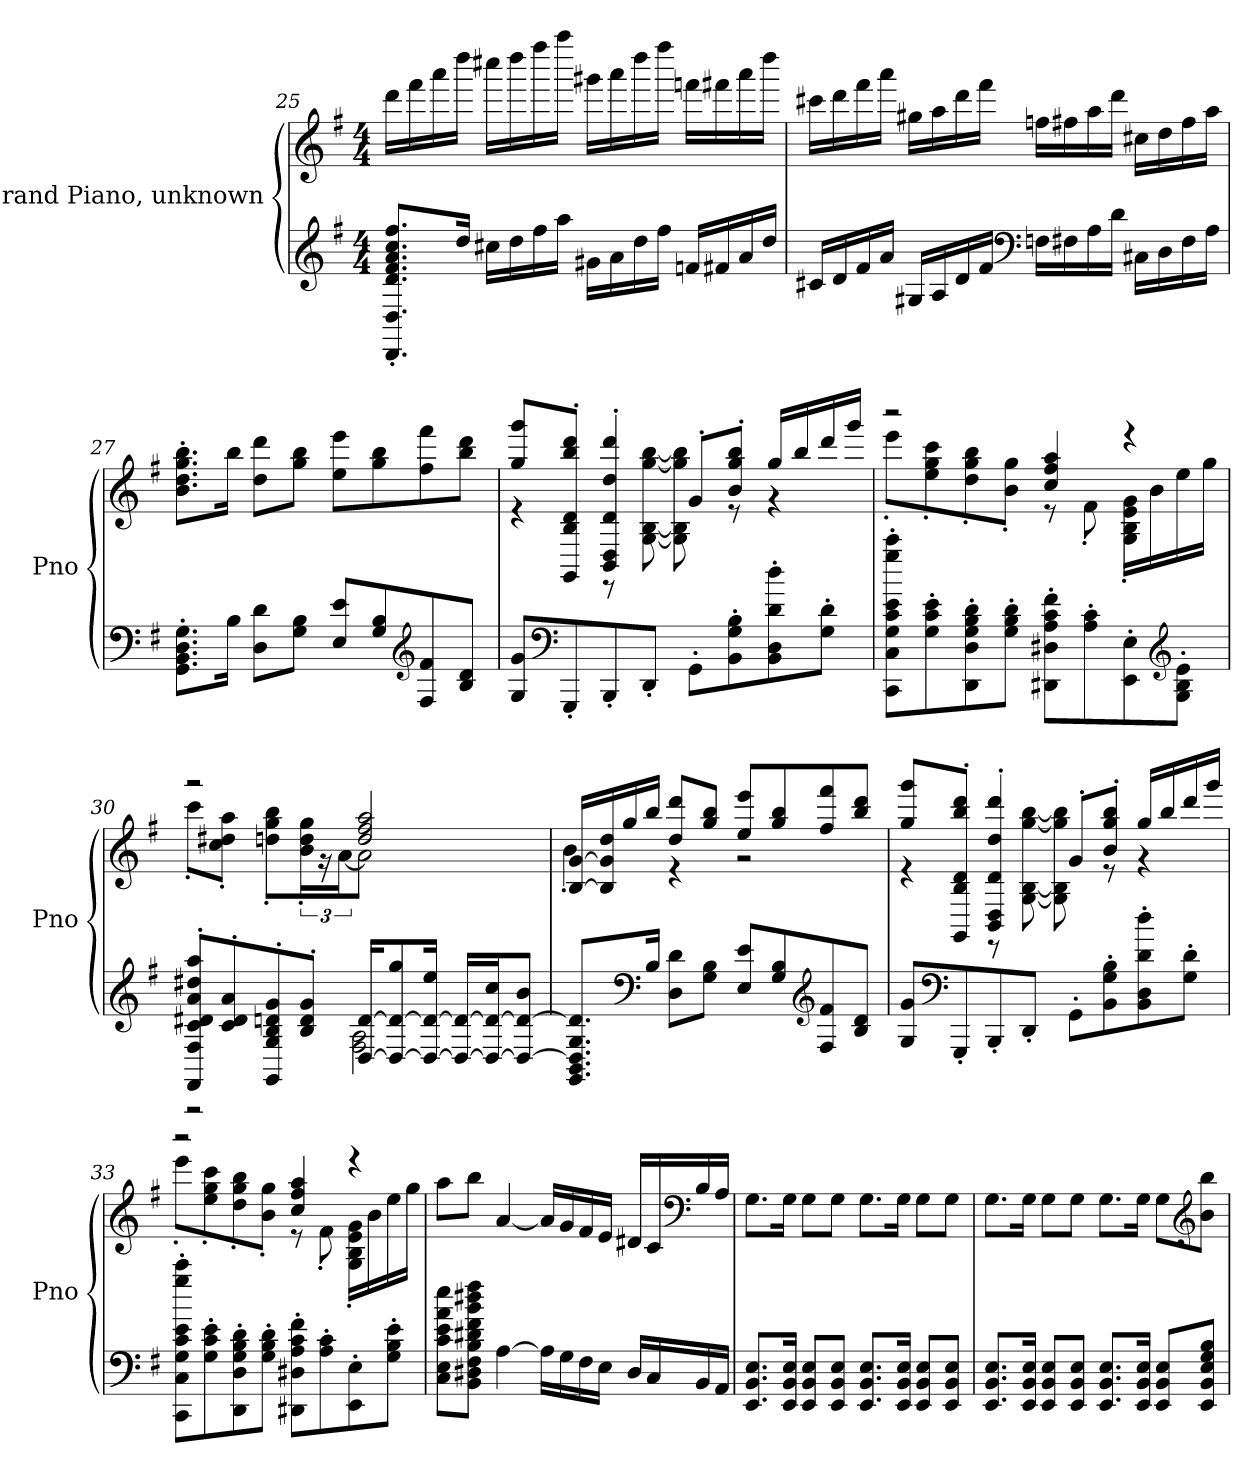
**kern	**kern
*part1	*part1
*staff2	*staff1
*I"Grand Piano, unknown	*
*I'Pno	*
!!LO:LB:g=z
*clefG2	*clefG2
*k[f#]	*k[f#]
*M4/4	*M4/4
=25	=25
8.DD/' 8.D/' 8.d/' 8.f#/' 8.a/' 8.cc/' 8.ff#/'L	16ddd\LL
.	16fff#\
.	16aaa\
16dd/Jk	16dddd\JJ
16cc#X\LL	16cccc#X\LL
16dd\	16dddd\
16ff#\	16ffff#\
16aa\JJ	16aaaa\JJ
16g#X\LL	16ggg#X\LL
16a\	16aaa\
16dd\	16dddd\
16ff#\JJ	16ffff#\JJ
16fn/LL	16fffn\LL
16f#X/	16fff#X\
16a/	16aaa\
16dd/JJ	16dddd\JJ
!!LO:LB:g=z
=26	=26
16c#X/LL	16ccc#X\LL
16d/	16ddd\
16f#/	16fff#\
16a/JJ	16aaa\JJ
16G#X/LL	16gg#X\LL
16A/	16aa\
16d/	16ddd\
16f#/JJ	16fff#\JJ
*clefF4	*
16Fn\LL	16ffn\LL
16F#X\	16ff#X\
16A\	16aa\
16d\JJ	16ddd\JJ
16C#X\LL	16cc#X\LL
16D\	16dd\
16F#\	16ff#\
16A\JJ	16aa\JJ
=27	=27
8.GG\' 8.BB\' 8.D\' 8.G\'L	8.b\' 8.dd\' 8.gg\' 8.bb\'L
16B\Jk	16bb\Jk
8D\ 8d\L	8dd\ 8ddd\L
8G\ 8B\J	8gg\ 8bb\J
8E/ 8e/L	8ee\ 8eee\L
8G/ 8B/	8gg\ 8bb\
*clefG2	*
8F#/ 8f#/	8ff#\ 8fff#\
8B/ 8d/J	8bb\ 8ddd\J
!!LO:LB:g=z
=28	=28
*	*^
8G/ 8g/L	8gg/ 8ggg/L	4r
*clefF4	*	*
8GGG'/	8GG/' 8B/' 8d/' 8bb/' 8ddd/'J	.
8BBB'/	4BB/' 4D/' 4d/' 4dd/' 4ddd/'	8r
8DD'/J	.	[8G\ [8B\ [8gg\ [8bb\
8GG'\L	8g'/L	8G\] 8B\] 8gg\] 8bb\]
8BB\' 8G\' 8B\'	8b/' 8gg/' 8bb/'J	8r
8BB\' 8D\' 8d\' 8dd\'	16gg/LL	4r
.	16bb/	.
8G\' 8d\'J	16ddd/	.
.	16ggg/JJ	.
=29	=29	=29
8CC\' 8C\' 8G\' 8c\' 8e\' 8gg\' 8ccc\'L	2r	8eee'\L
8G\' 8c\' 8e\'	.	8ee\' 8gg\' 8ccc\'
8DD\' 8D\' 8G\' 8B\' 8d\'	.	8dd\' 8gg\' 8bb\'
8G\' 8B\' 8d\'J	.	8b\' 8gg\'J
8DD#X\' 8D#X\' 8A\' 8c\' 8f#\'L	4cc/ 4ff#/ 4aa/	8r
8A\' 8c\'	.	8f#'\
8EE\' 8E\'	4r	16G\' 16B\' 16e\' 16g\'LL
.	.	16b\
*clefG2	*	*
8G\' 8B\' 8e\'J	.	16ee\
.	.	16gg\JJ
!!LO:PB:g=z	!!
=30	=30	=30
*^	*	*
8FF#/' 8F#/' 8c/' 8d#X/' 8a/' 8dd#X/' 8aa/'L	2r	2r	8ccc'\L
8c/' 8d#/' 8a/'	.	.	8cc\' 8dd#X\' 8aa\'J
8GG/' 8G/' 8B/' 8dn/' 8g/'	.	.	8ddn\' 8gg\' 8bb\'L
8B/' 8d/' 8g/'J	.	.	24b\' 24dd\' 24gg\'Jk
.	.	.	24r
.	.	.	[24a\
[16D/ [16d/KL	2F#\ 2A\	2dd/ 2ff#/ 2aa/	2a\]
8D/_ 8d/_ 8gg/	.	.	.
16D/_ 16d/_ 16ee/Jk	.	.	.
16D/_ 16d/_LL	.	.	.
16D/_ 16d/_ 16cc/J	.	.	.
8D/_ 8d/_ 8b/J	.	.	.
*v	*v	*	*
=31	=31	=31
8.GG/ 8.BB/ 8.D/] 8.G/ 8.d/]L	[16B/ [16g/LL	4b'\
.	16B/] 16g/] 16dd/	.
.	16gg/	.
*clefF4	*	*
16B/Jk	16bb/JJ	.
8D\ 8d\L	8dd/ 8ddd/L	4r
8G\ 8B\J	8gg/ 8bb/J	.
8E/ 8e/L	8ee/ 8eee/L	2r
8G/ 8B/	8gg/ 8bb/	.
*clefG2	*	*
8F#/ 8f#/	8ff#/ 8fff#/	.
8B/ 8d/J	8bb/ 8ddd/J	.
!!LO:LB:g=z	!!
=32	=32	=32
8G/ 8g/L	8gg/ 8ggg/L	4r
*clefF4	*	*
8GGG'/	8GG/' 8B/' 8d/' 8bb/' 8ddd/'J	.
8BBB'/	4BB/' 4D/' 4d/' 4dd/' 4ddd/'	8r
8DD'/J	.	[8G\ [8B\ [8gg\ [8bb\
8GG'\L	8g'/L	8G\] 8B\] 8gg\] 8bb\]
8BB\' 8G\' 8B\'	8b/' 8gg/' 8bb/'J	8r
8BB\' 8D\' 8d\' 8dd\'	16gg/LL	4r
.	16bb/	.
8G\' 8d\'J	16ddd/	.
.	16ggg/JJ	.
=33	=33	=33
8CC\' 8C\' 8G\' 8c\' 8e\' 8gg\' 8ccc\'L	2r	8eee'\L
8G\' 8c\' 8e\'	.	8ee\' 8gg\' 8ccc\'
8DD\' 8D\' 8G\' 8B\' 8d\'	.	8dd\' 8gg\' 8bb\'
8G\' 8B\' 8d\'J	.	8b\' 8gg\'J
8DD#X\' 8D#X\' 8A\' 8c\' 8f#\'L	4cc/ 4ff#/ 4aa/	8r
8A\' 8c\'	.	8f#'\
8EE\' 8E\'	4r	16G\' 16B\' 16e\' 16g\'LL
.	.	16b\
8G\' 8B\' 8e\'J	.	16ee\
.	.	16gg\JJ
*	*v	*v
=34	=34
8C\ 8E\ 8c\ 8e\ 8a\ 8ee\L	8aa\L
8BB\ 8D#X\ 8F#\ 8B\ 8d#X\ 8f#\ 8b\ 8dd#X\ 8ff#\J	8bb\J
[4A\	[4a/
16A\LL]	16a/LL]
16G\	16g/
16F#\	16f#/
16E\JJ	16e/JJ
16D#/LL	16d#X/LL
16C/	16c/
*	*clefF4
16BB/	16B/
16AA/JJ	16A/JJ
!!LO:LB:g=z
=35	=35
8.EE/ 8.BB/ 8.E/L	8.G\L
16EE/ 16BB/ 16E/Jk	16G\Jk
8EE/ 8BB/ 8E/L	8G\L
8EE/ 8BB/ 8E/J	8G\J
8.EE/ 8.BB/ 8.E/L	8.G\L
16EE/ 16BB/ 16E/Jk	16G\Jk
8EE/ 8BB/ 8E/L	8G\L
8EE/ 8BB/ 8E/J	8G\J
=36	=36
8.EE/ 8.BB/ 8.E/L	8.G\L
16EE/ 16BB/ 16E/Jk	16G\Jk
8EE/ 8BB/ 8E/L	8G\L
8EE/ 8BB/ 8E/J	8G\J
8.EE/ 8.BB/ 8.E/L	8.G\L
16EE/ 16BB/ 16E/Jk	16G\Jk
8EE/ 8BB/ 8E/L	8G\L
*	*clefG2
8EE/ 8BB/ 8E/ 8G/ 8B/J	8b\ 8bb\J
=	=
*-	*-
